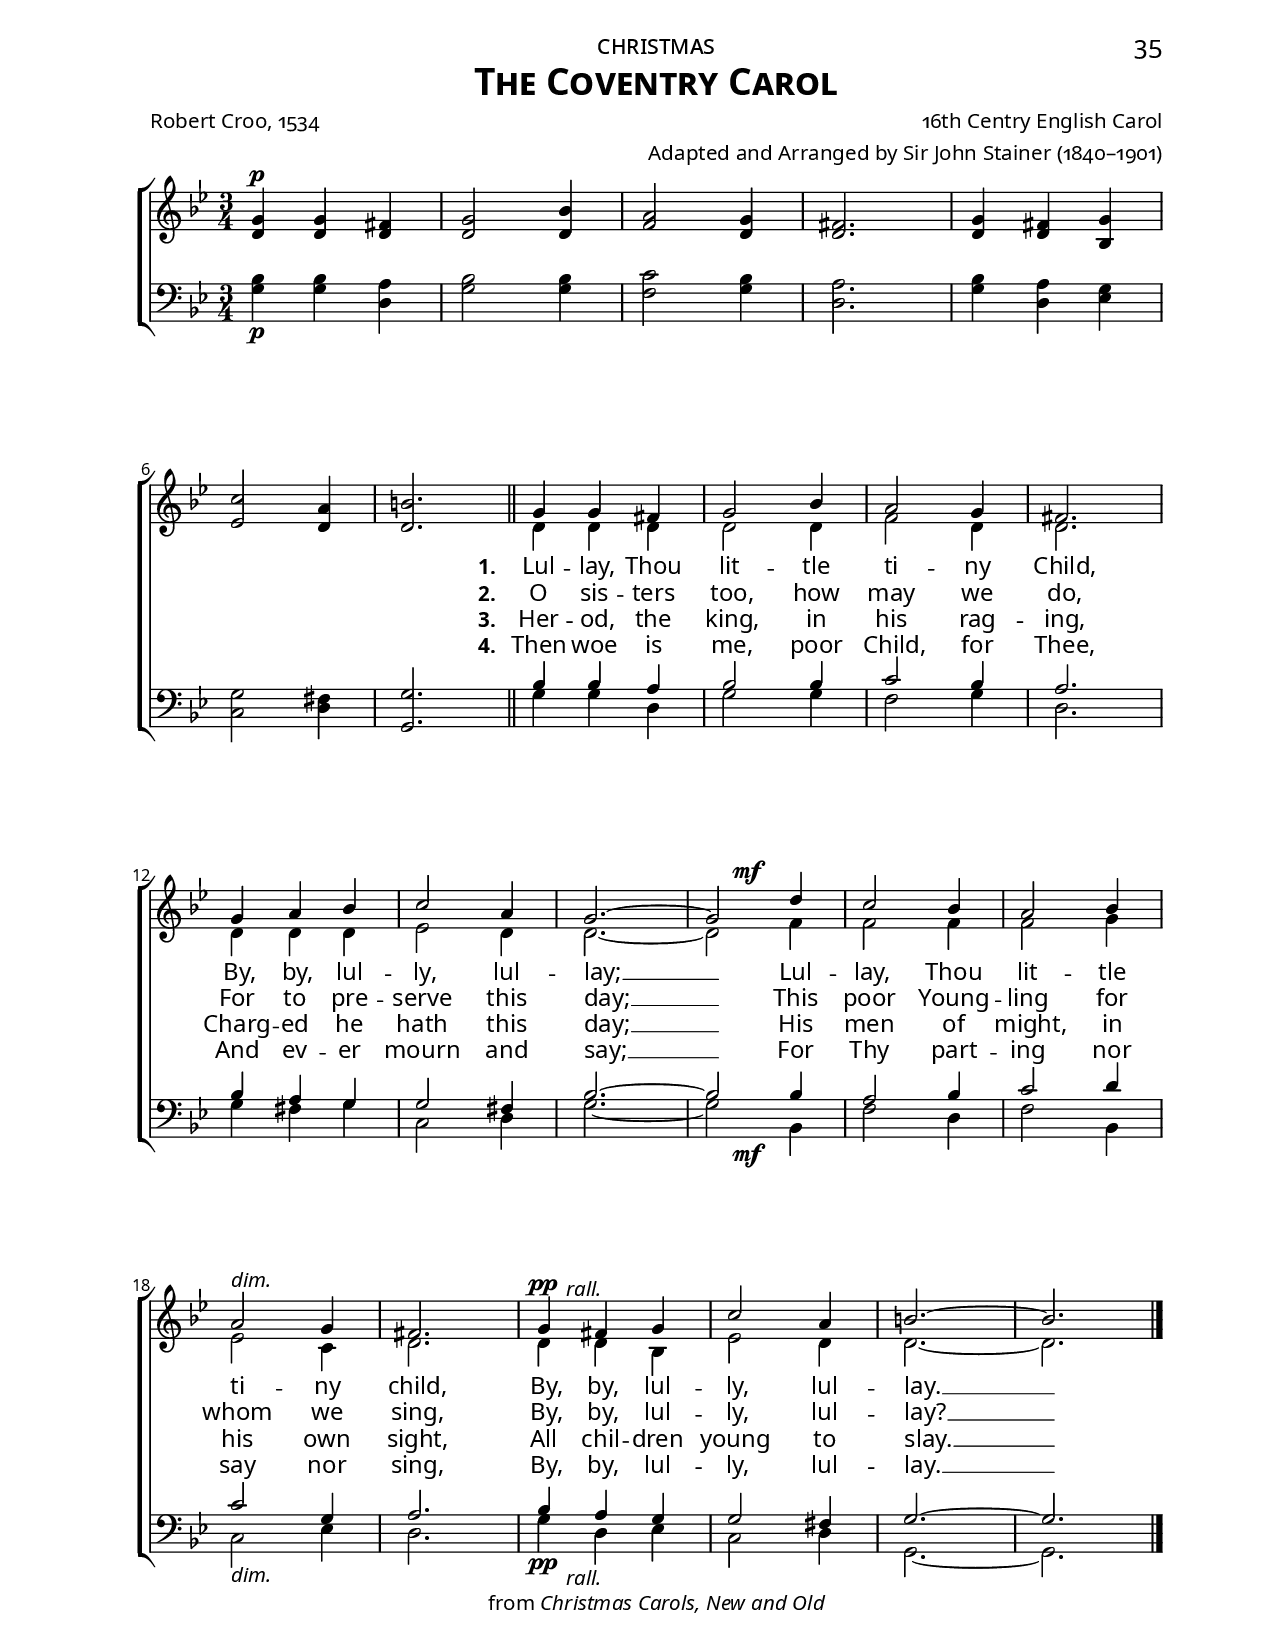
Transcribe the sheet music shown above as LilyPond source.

\version "2.14.2"
\include "util.ly"
\header {
  title = \markup{\override #'(font-name . "Garamond Premier Pro Semibold"){ \abs-fontsize #18 \smallCapsOldStyle"The Coventry Carol"}}
  poet = \markup\oldStyleNum"Robert Croo, 1534"
  composer = \markup\oldStyleNum"16th Centry English Carol"
  arranger = \markup\oldStyleNum"Adapted and Arranged by Sir John Stainer (1840–1901)"
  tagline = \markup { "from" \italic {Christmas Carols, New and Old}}
}
\paper {
  paper-height = 11\in
  paper-width = 8.5\in
  indent = 0\in
  %system-system-spacing = #'((basic-distance . 10) (padding . 0))
  %system-system-spacing =
  %  #'((basic-distance . 0)
  %     (minimum-distance . 0)
  %     (padding . -0.35)
  %     (stretchability . 100))
  ragged-last-bottom = ##f
  ragged-bottom = ##f
  two-sided = ##t
  inner-margin = 1\in
  outer-margin = 0.75\in
  top-margin = 0.26\in
  bottom-margin = 0.25\in
  first-page-number = #035
  print-first-page-number = ##t
  headerLine = \markup{\override #'(font-name . "Garamond Premier Pro") \smallCapsOldStyle"christmas"}
  oddHeaderMarkup = \markup\fill-line{
     \override #'(font-name . "Garamond Premier Pro")\abs-fontsize #12.5
     \combine 
        \fill-line{"" \on-the-fly #print-page-number-check-first
        \oldStylePageNum""
        }
        \fill-line{\headerLine}
  }
  evenHeaderMarkup = \markup {
     \override #'(font-name . "Garamond Premier Pro")\abs-fontsize #12.5
     \combine
        \on-the-fly #print-page-number-check-first
        \oldStylePageNum""
        \fill-line{\headerLine}
  }
}
#(set-global-staff-size 18) \paper{ #(define fonts (make-pango-font-tree "Garamond Premier Pro" "Garamond Premier Pro" "Garamond Premier Pro" (/ 18 20))) }
global = {
  \key bes \major
  \time 3/4
  \override DynamicLineSpanner #'staff-padding = #0.0
  \override DynamicLineSpanner #'Y-extent = #'(-1 . 1)
}

sopMusic = \relative c'' {
  <g d>4^\p <g d> <fis d> |
  <g d>2 <bes d,>4 |
  <a f>2 <g d>4 |
  <fis d>2. |
  <g d>4 <fis d> <g bes,> | \break
  <c ees,>2 <a d,>4 | 
  <b d,>2. \bar "||" 
  
  g4 g fis |
  g2 bes4 |
  a2 g4 |
  fis2. | \break
  
  g4 a bes |
  c2 a4 |
  g2.~ |
  <<g2 {s4 s^\mf}>> d'4 |
  c2 bes4 |
  a2 bes4 | \break
  
  a2^\markup\italic"dim." g4 |
  fis2. |
  <<g4 {s8^\pp s^\markup\italic"rall."}>> fis4 g |
  c2 a4 |
  b2.~ |
  b2. \bar "|."
}
sopWords = \lyricmode {
  
}

altoMusic = \relative c' {
  s2.*7 |
  
  d4 d d |
  d2 d4 |
  f2 d4 |
  d2. |
  
  d4 d d |
  ees2 d4 |
  d2.~ |
  d2 f4 |
  f2 f4 |
  f2 g4 |
  
  ees2 c4 |
  d2. |
  d4 d bes |
  ees2 d4 |
  d2.~ |
  d2. \bar "|."
}
altoWords = \lyricmode {
  \dropLyricsXI
  \repeat unfold 14 \skip 1
  \set stanza = #"1. "
  Lul -- lay, Thou lit -- tle ti -- ny Child,
  By, by, lul -- ly, lul -- lay; __
  Lul -- lay, Thou lit -- tle ti -- ny child,
  By, by, lul -- ly, lul -- lay. __
}
altoWordsII = \lyricmode {
  \dropLyricsXI
  \repeat unfold 14 \skip 1
  \set stanza = #"2. "
  O sis -- ters too, how may we do,
  For to pre -- serve this day; __
  This poor Young -- ling for whom we sing,
  By, by, lul -- ly, lul -- lay? __
}
altoWordsIII = \lyricmode {
  \dropLyricsXI
  \repeat unfold 14 \skip 1
  \set stanza = #"3. "
  Her -- od, the king, in his rag -- ing,
  Charg -- ed he hath this day; __
  His men of might, in his own sight,
  All chil -- dren young to slay. __
}
altoWordsIV = \lyricmode {
  \dropLyricsXI
  \repeat unfold 14 \skip 1
  \set stanza = #"4. "
  Then woe is me, poor Child, for Thee,
  And ev -- er mourn and say; __
  For Thy part -- ing nor say nor sing,
  By, by, lul -- ly, lul -- lay. __
}

tenorMusic = \relative c' {
  s2.*6_\p |
  
  <g g,>2. ~ |
  
  bes4 bes a |
  bes2 bes4 |
  c2 bes4 |
  a2. |
  
  bes4 a g |
  g2 fis4 |
  bes2.~ |
  <<bes2 {s4 s_\mf}>> bes4 |
  a2 bes4 |
  c2 d4 |
  
  c2_\markup\italic"dim." g4 |
  a2. |
  <<bes4 {s8_\pp s_\markup\italic"rall."}>> a4 g |
  g2 fis4 |
  g2.~ |
  g2. \bar "|."
}
tenorWords = \lyricmode {

}

bassMusic = \relative c' {
  <bes g>4 q <a d,> |
  <bes g>2 q4 |
  <c f,>2 <bes g>4 |
  <a d,>2. |
  <bes g>4 <a d,> <g ees> |
  <g c,>2 <fis d>4 |
  
  s2. |
  g4 g d |
  g2 g4 |
  f2 g4 |
  d2. |
  
  g4 fis g |
  c,2 d4 |
  g2.~ |
  g2 bes,4 |
  f'2 d4 |
  f2 bes,4 |
  
  c2 ees4 |
  d2. |
  g4 d ees |
  c2 d4 |
  g,2.~ |
  g2. \bar "|."
}
bassWords = \lyricmode {

}

\score {
  <<
   \new ChoirStaff <<
%    \new Lyrics = sopranos \with { \override VerticalAxisGroup #'nonstaff-relatedstaff-spacing = #'((basic-distance . 1)) }
    \new Staff = women <<
      \new Voice = "sopranos" { \voiceOne << \global \sopMusic >> }
      \new Voice = "altos" { \voiceTwo << \global \altoMusic >> }
    >>
    \new Lyrics \with { alignAboveContext = #"women" \override VerticalAxisGroup #'nonstaff-relatedstaff-spacing = #'((basic-distance . 1))} \lyricsto "sopranos" \sopWords
    \new Lyrics = "altosIV"  \with { alignBelowContext = #"women" } \lyricsto "sopranos" \altoWordsIV
    \new Lyrics = "altosIII"  \with { alignBelowContext = #"women" } \lyricsto "sopranos" \altoWordsIII
    \new Lyrics = "altosII"  \with { alignBelowContext = #"women" } \lyricsto "sopranos" \altoWordsII
    \new Lyrics = "altos"  \with { alignBelowContext = #"women" \override VerticalAxisGroup #'nonstaff-relatedstaff-spacing = #'((padding . -0.5)) } \lyricsto "sopranos" \altoWords
   \new Staff = men <<
      \clef bass
      \new Voice = "tenors" { \voiceOne << \global \tenorMusic >> }
      \new Voice = "basses" { \voiceTwo << \global \bassMusic >> }
    >>
    \new Lyrics \with { alignAboveContext = #"men" \override VerticalAxisGroup #'nonstaff-relatedstaff-spacing = #'((basic-distance . 1)) } \lyricsto "tenors" \tenorWords
    \new Lyrics \with { alignBelowContext = #"men" \override VerticalAxisGroup #'nonstaff-relatedstaff-spacing = #'((basic-distance . 1)) } \lyricsto "basses" \bassWords
  >>
%    \new PianoStaff << \new Staff { \new Voice { \pianoRH } } \new Staff { \clef "bass" \pianoLH } >>
  >>
  \layout {
  \context {
    \Lyrics
    \override LyricText #'font-size = #1.3
  }
    \context {
      \Score
      %\override SpacingSpanner #'base-shortest-duration = #(ly:make-moment 1 8)
      %\override SpacingSpanner #'common-shortest-duration = #(ly:make-moment 1 4)
    }
    \context {
      % Remove all empty staves
      % \Staff \RemoveEmptyStaves \override VerticalAxisGroup #'remove-first = ##t
    }
    \context {
      \Lyrics
      \override LyricText #'X-offset = #center-on-word
    }
  }
}

